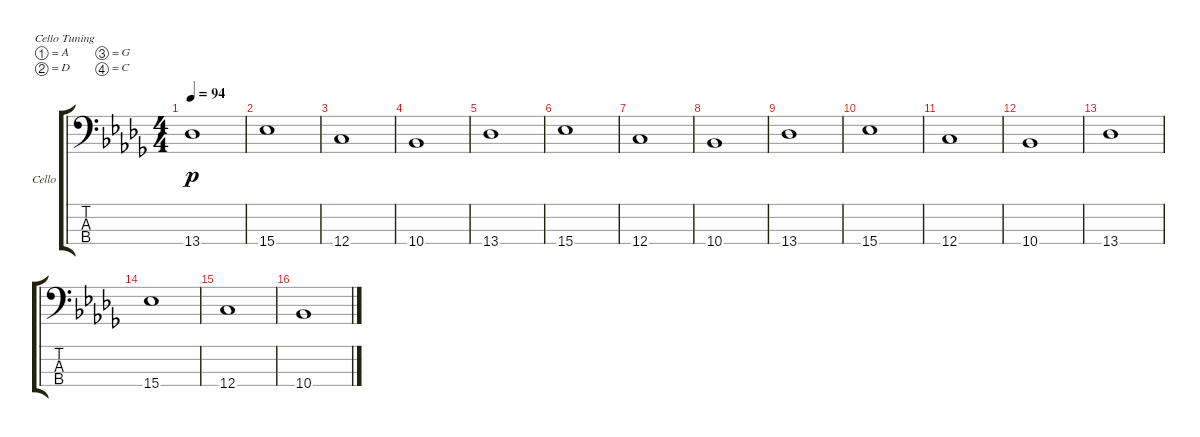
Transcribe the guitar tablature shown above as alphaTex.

\bracketExtendMode groupsimilarinstruments
\firstSystemTrackNameOrientation horizontal
\otherSystemsTrackNameOrientation horizontal
\track ("Cello 2" "Cello") {instrument cello}
\staff {score tabs}
\tuning (A3 D3 G2 C2)
\ts (4 4)
\tempo 94
\clef f4
\ks bbminor
13.4.1{dy p} |
15.4.1 |
12.4.1 |
10.4.1 |
13.4.1 |
15.4.1 |
12.4.1 |
10.4.1 |
13.4.1 |
15.4.1 |
12.4.1 |
10.4.1 |
13.4.1 |
15.4.1 |
12.4.1 |
10.4.1
